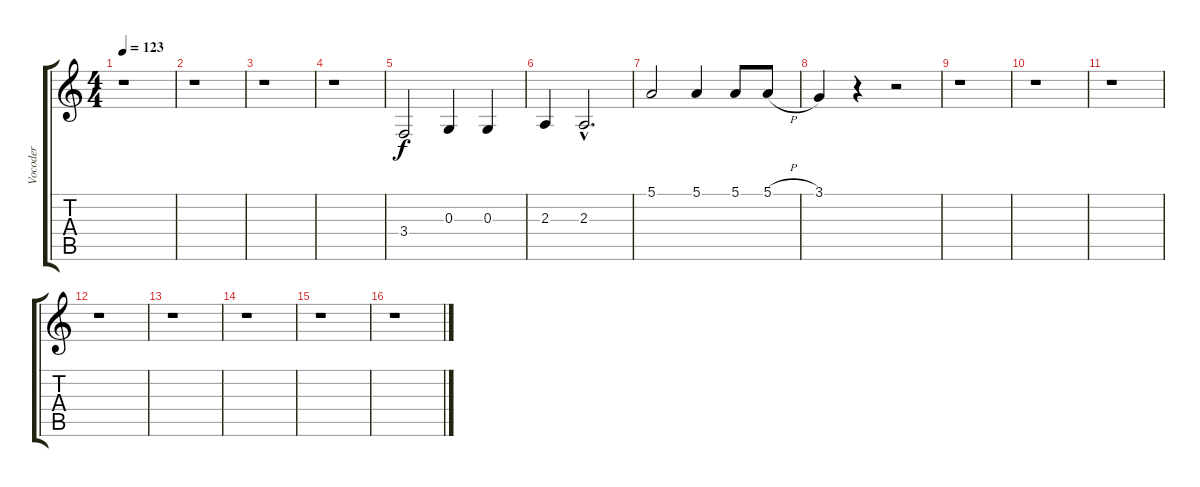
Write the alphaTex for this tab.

\track ("Vocoder" "Vocoder") {instrument brasssection}
\staff {score tabs}
\tuning (E4 B3 G3 D3 A2 E2) {hide}
\ts (4 4)
\tempo 123
\clef g2
\ks c
r.1{dy f instrument brasssection} |
r.1 |
r.1 |
r.1 |
3.4.2 0.3.4 0.3.4 |
2.3.4 2.3{hac}.2{d} |
5.1.2 5.1.4 5.1.8 5.1{h}.8 |
3.1.4 r.4 r.2 |
r.1 |
r.1 |
r.1 |
r.1 |
r.1 |
r.1 |
r.1 |
r.1
